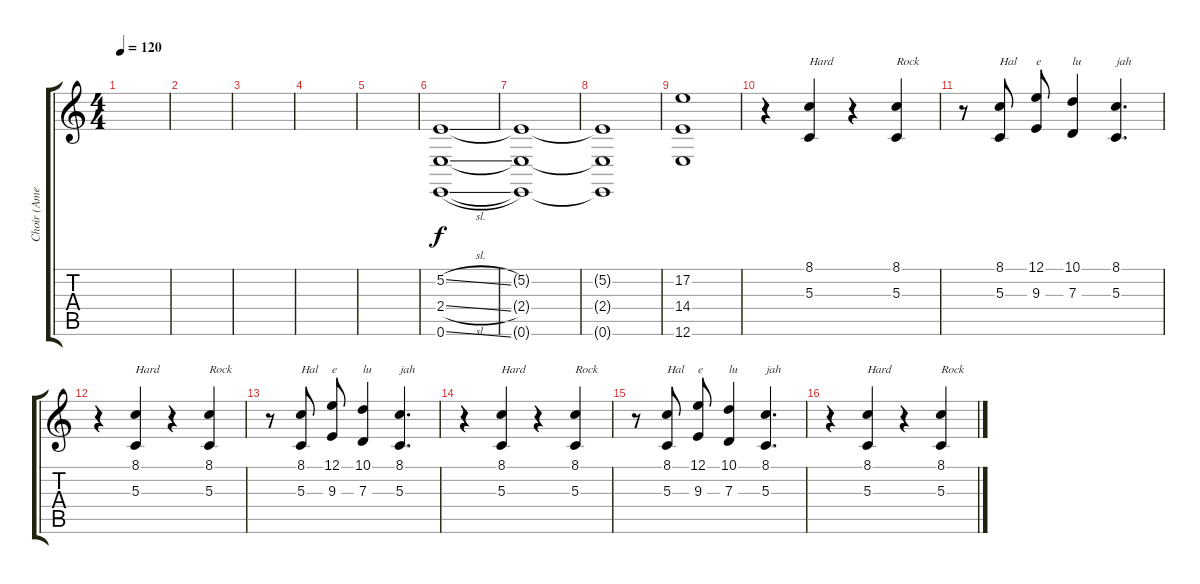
\track ("Choir (Amen Ra, Awa, Ox, Kita)" "Choir (Ame") {instrument choiraahs}
\staff {score tabs}
\tuning (E4 B3 G3 D3 A2 E2) {hide}
\ts (4 4)
\tempo 120
\clef g2
\ks c
|
|
|
|
|
(5.2{sl} 2.4{sl} 0.6{sl}).1{volume 13} |
(5.2{t} 2.4{t} 0.6{t}).1 |
(5.2{t} 2.4{t} 0.6{t}).1 |
(17.2 14.4 12.6).1 |
r.4 (8.1 5.3).4{txt "Hard"} r.4 (8.1 5.3).4{txt "Rock"} |
r.8 (8.1 5.3).8{txt "Hal"} (12.1 9.3).8{txt "e"} (10.1 7.3).4{txt "lu"} (8.1 5.3).4{d txt "jah"} |
r.4 (8.1 5.3).4{txt "Hard"} r.4 (8.1 5.3).4{txt "Rock"} |
r.8 (8.1 5.3).8{txt "Hal"} (12.1 9.3).8{txt "e"} (10.1 7.3).4{txt "lu"} (8.1 5.3).4{d txt "jah"} |
r.4 (8.1 5.3).4{txt "Hard"} r.4 (8.1 5.3).4{txt "Rock"} |
r.8 (8.1 5.3).8{txt "Hal"} (12.1 9.3).8{txt "e"} (10.1 7.3).4{txt "lu"} (8.1 5.3).4{d txt "jah"} |
r.4 (8.1 5.3).4{txt "Hard"} r.4 (8.1 5.3).4{txt "Rock"}
